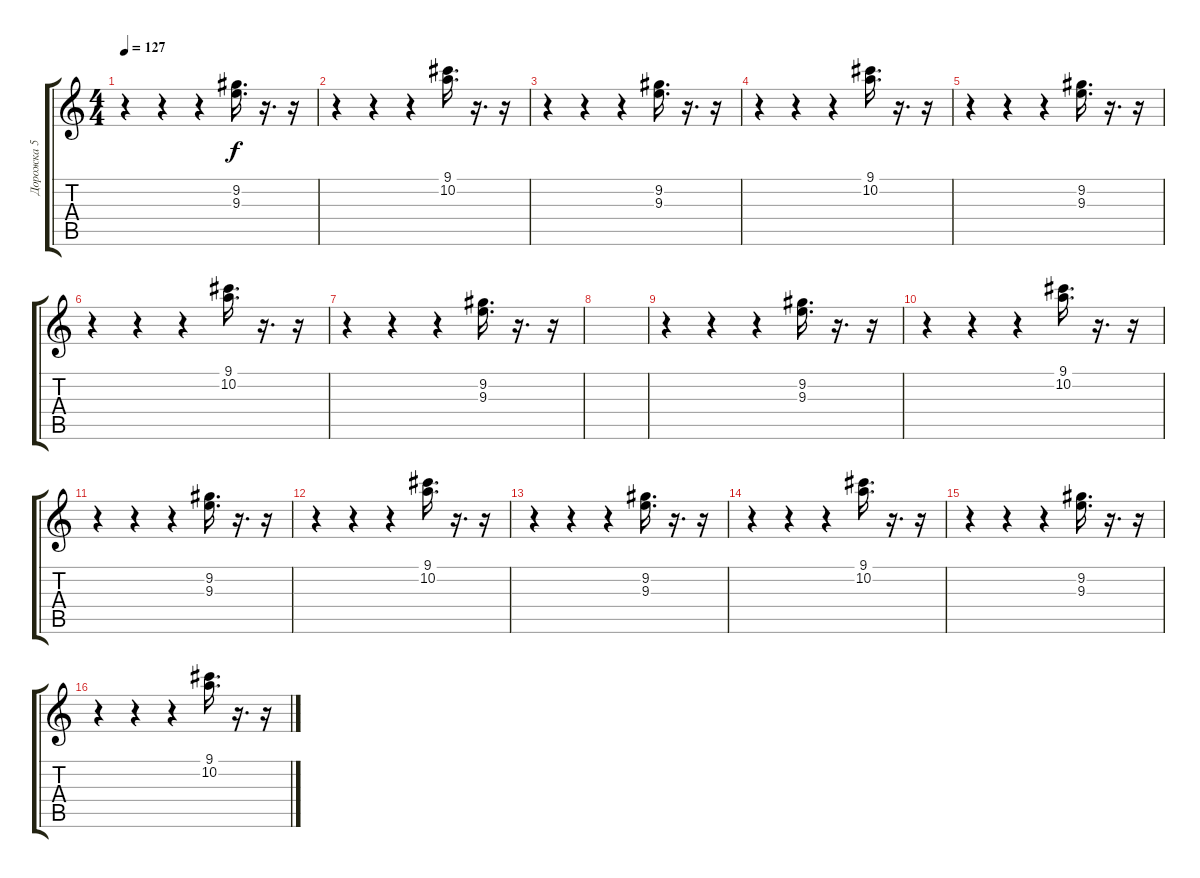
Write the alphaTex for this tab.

\track ("Дорожка 5" "Дорожка 5") {instrument overdrivenguitar}
\staff {score tabs}
\tuning (E4 B3 G3 D3 A2 E2) {hide}
\ts (4 4)
\tempo 127
\clef g2
\ks c
r.4{dy f} r.4 r.4 (9.2 9.3).16{d} r.16{d} r.16 |
r.4 r.4 r.4 (9.1 10.2).16{d} r.16{d} r.16 |
r.4 r.4 r.4 (9.2 9.3).16{d} r.16{d} r.16 |
r.4 r.4 r.4 (9.1 10.2).16{d} r.16{d} r.16 |
r.4 r.4 r.4 (9.2 9.3).16{d} r.16{d} r.16 |
r.4 r.4 r.4 (9.1 10.2).16{d} r.16{d} r.16 |
r.4 r.4 r.4 (9.2 9.3).16{d} r.16{d} r.16 |
|
r.4 r.4 r.4 (9.2 9.3).16{d} r.16{d} r.16 |
r.4 r.4 r.4 (9.1 10.2).16{d} r.16{d} r.16 |
r.4 r.4 r.4 (9.2 9.3).16{d} r.16{d} r.16 |
r.4 r.4 r.4 (9.1 10.2).16{d} r.16{d} r.16 |
r.4 r.4 r.4 (9.2 9.3).16{d} r.16{d} r.16 |
r.4 r.4 r.4 (9.1 10.2).16{d} r.16{d} r.16 |
r.4 r.4 r.4 (9.2 9.3).16{d} r.16{d} r.16 |
r.4 r.4 r.4 (9.1 10.2).16{d} r.16{d} r.16
